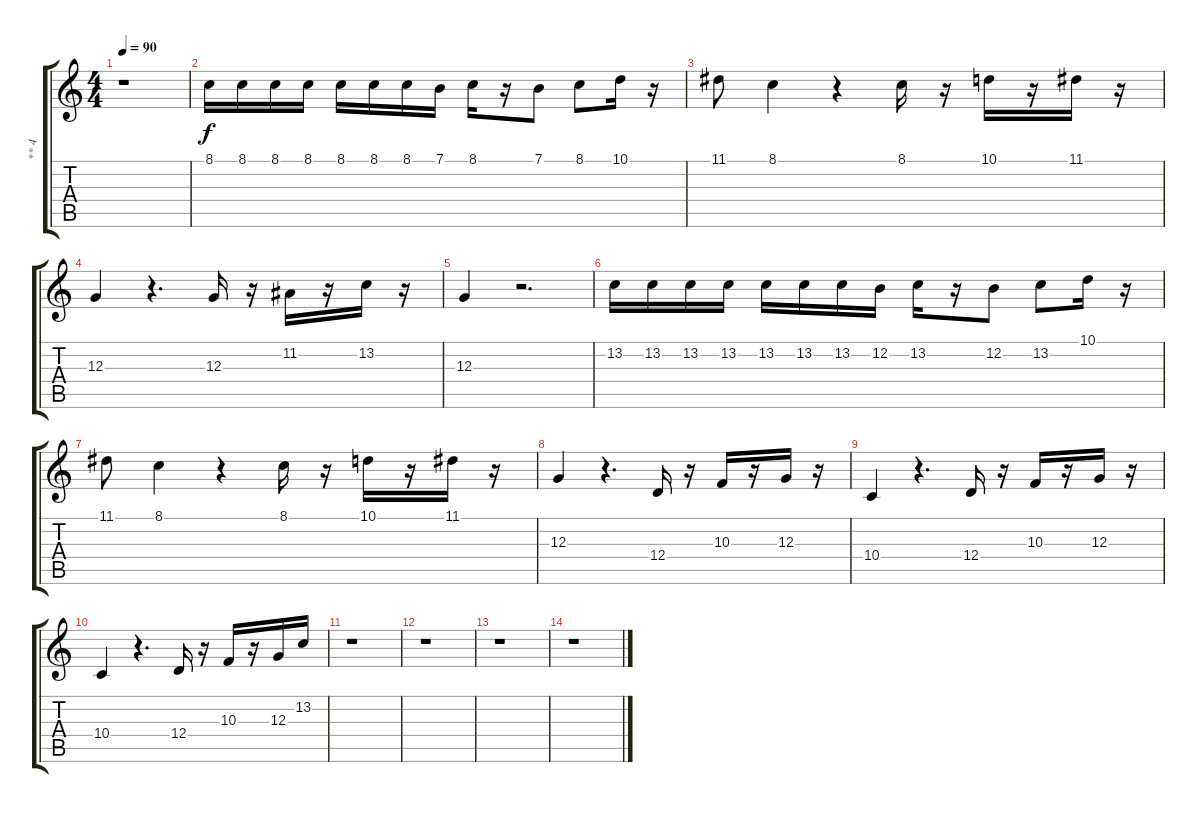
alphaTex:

\track ("** 4" "** 4") {instrument electricgrandpiano}
\staff {score tabs}
\tuning (E4 B3 G3 D3 A2 E2) {hide}
\ts (4 4)
\tempo 90
\clef g2
\ks c
r.1{dy f} |
8.1.16 8.1.16 8.1.16 8.1.16 8.1.16 8.1.16 8.1.16 7.1.16 8.1.16 r.16 7.1.8 8.1.8 10.1.16 r.16 |
11.1.8 8.1.4 r.4 8.1.16 r.16 10.1.16 r.16 11.1.16 r.16 |
12.3.4 r.4{d} 12.3.16 r.16 11.2.16 r.16 13.2.16 r.16 |
12.3.4 r.2{d} |
13.2.16 13.2.16 13.2.16 13.2.16 13.2.16 13.2.16 13.2.16 12.2.16 13.2.16 r.16 12.2.8 13.2.8 10.1.16 r.16 |
11.1.8 8.1.4 r.4 8.1.16 r.16 10.1.16 r.16 11.1.16 r.16 |
12.3.4 r.4{d} 12.4.16 r.16 10.3.16 r.16 12.3.16 r.16 |
10.4.4 r.4{d} 12.4.16 r.16 10.3.16 r.16 12.3.16 r.16 |
10.4.4 r.4{d} 12.4.16 r.16 10.3.16 r.16 12.3.16 13.2.16 |
r.1 |
r.1 |
r.1 |
r.1
